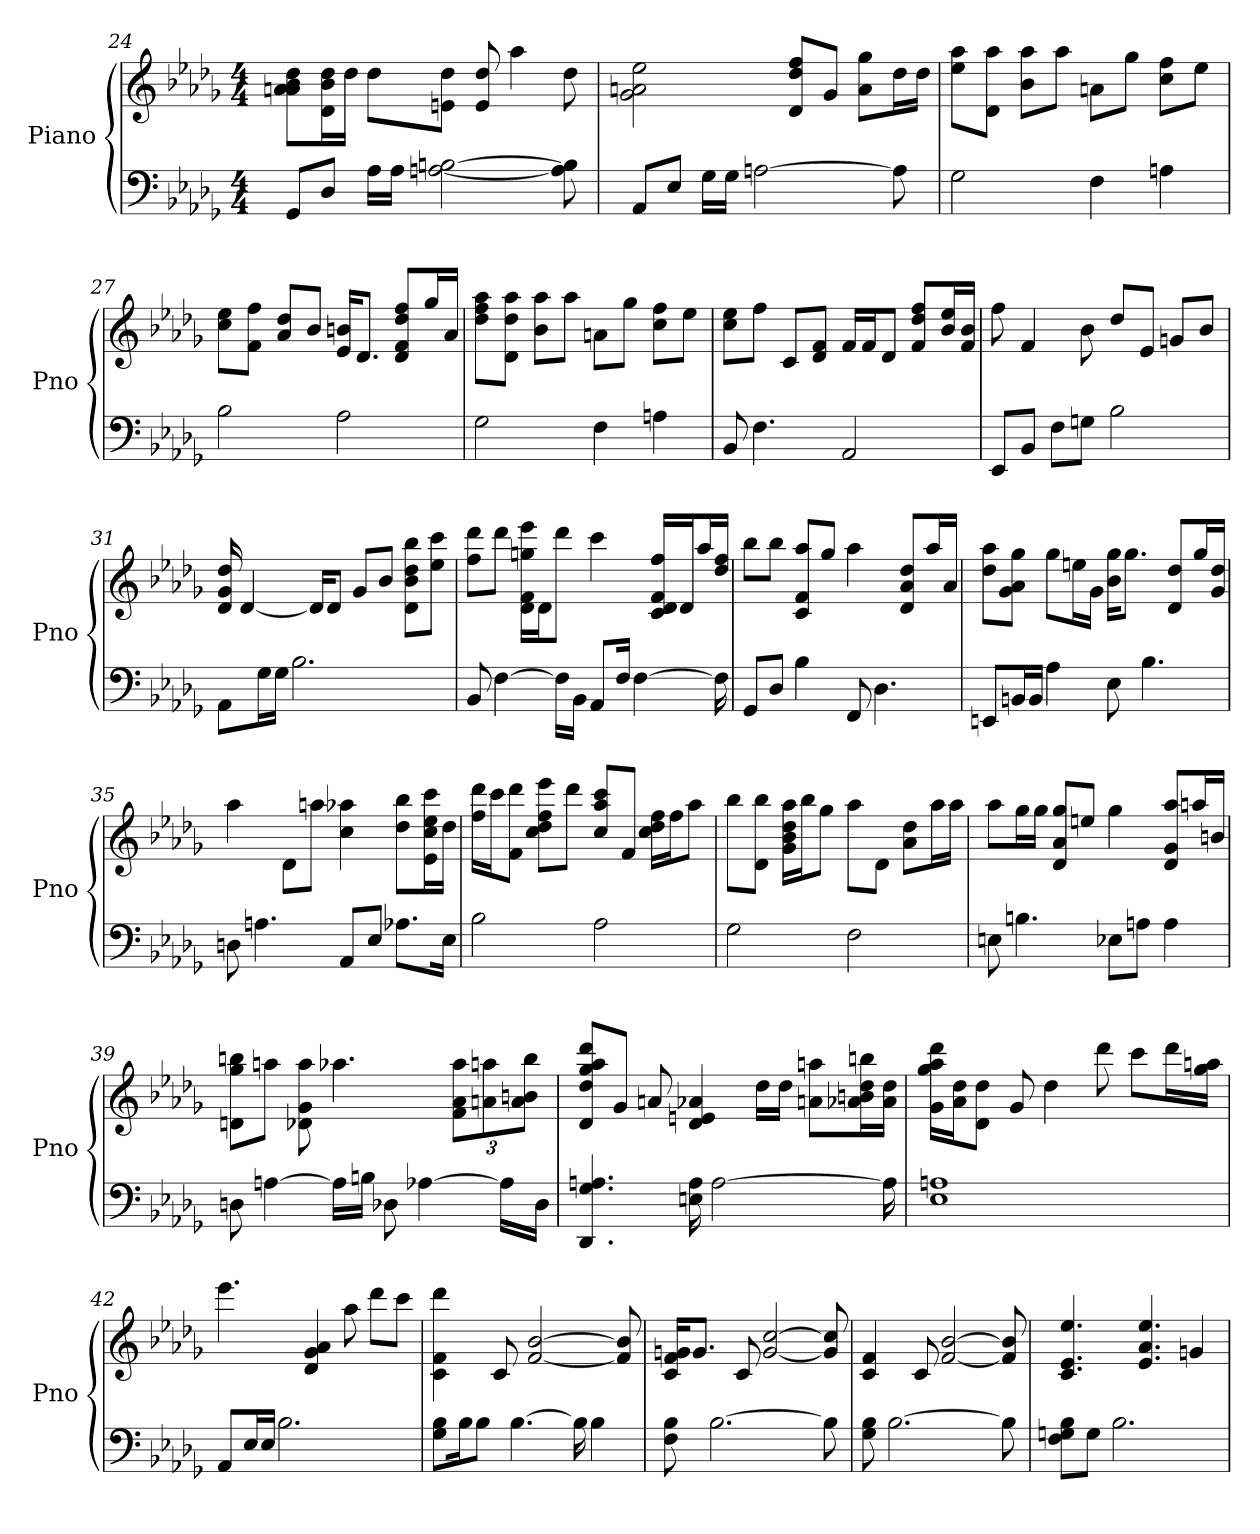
**kern	**kern
*part1	*part1
*staff2	*staff1
*I"Piano	*
*I'Pno	*
*clefF4	*clefG2
*k[b-e-a-d-g-]	*k[b-e-a-d-g-]
*D-:	*D-:
*M4/4	*M4/4
=24	=24
8GG-/L	8a-\ 8an\ 8b-\ 8dd-\L
8D-/J	16d-\ 16b-\ 16dd-\L
.	16dd-\JJ
16A-\LL	8dd-\L
16A-\JJ	.
[2An\ [2Bn\	8en\ 8dd-\J
.	8e/ 8dd-/
.	4aa-\
8A\] 8B\]	8dd-\
=25	=25
8AA-/L	2g-\ 2an\ 2ee-\
8E-/J	.
16G-\LL	.
16G-\JJ	.
[2An\	.
.	8d-/ 8dd-/ 8ff/L
.	8g-/J
.	8a\ 8gg-\L
8A\]	16dd-\L
.	16dd-\JJ
!!LO:LB:g=z
=26	=26
2G-\	8ee-\ 8aa-\L
.	8d-\ 8aa-\J
.	8b-\ 8aa-\L
.	8aa-\J
4F\	8an\L
.	8gg-\J
4An\	8cc\ 8ff\L
.	8ee-\J
=27	=27
2B-\	8cc\ 8ee-\L
.	8f\ 8ff\J
.	8a-/ 8dd-/L
.	8b-/J
2A-\	16e-/ 16bn/KL
.	8.d-/J
.	8d-/ 8f/ 8dd-/ 8ff/L
.	16gg-/L
.	16a-/JJ
=28	=28
2G-\	8dd-\ 8ff\ 8aa-\L
.	8d-\ 8dd-\ 8aa-\J
.	8b-\ 8aa-\L
.	8aa-\J
4F\	8an\L
.	8gg-\J
4An\	8cc\ 8ff\L
.	8ee-\J
!!LO:LB:g=z
=29	=29
8BB-/	8cc\ 8ee-\L
4.F\	8ff\J
.	8c/L
.	8d-/ 8f/J
2AA-/	16f/LL
.	16f/J
.	8d-/J
.	8f/ 8dd-/ 8ff/L
.	16b-/ 16ee-/L
.	16f/ 16b-/JJ
=30	=30
8EE-/L	8ff\
8BB-/J	4f/
8F\L	.
8Gn\J	8b-\
2B-\	8dd-/L
.	8e-/J
.	8gn/L
.	8b-/J
=31	=31
8AA-\L	16d-/ 16g-/ 16dd-/
.	[4d-/
16G-\L	.
16G-\JJ	.
2.B-\	.
.	16d-/KL]
.	8d-/J
.	8g-/L
.	8b-/J
.	8d-\ 8b-\ 8dd-\ 8bb-\L
.	8ee-\ 8ccc\J
!!LO:LB:g=z
=32	=32
8BB-/	8ff\ 8ddd-\L
[4F\	8ddd-\J
.	16d-\ 16f\ 16ggn\ 16eee-\LL
.	16d-\J
16F\LL]	8ddd-\J
16BB-\JJ	.
8AA-/L	4ccc\
16F/Jk	.
[4F\	.
.	16c/ 16d-/ 16f/ 16ff/LL
.	16d-/J
.	16aa-/L
16F\]	16dd-/ 16ff/JJ
=33	=33
8GG-/L	8bb-\L
8D-/J	8bb-\J
4B-\	8c/ 8f/ 8aa-/L
.	8gg-/J
8FF/	4aa-\
4.D-\	.
.	8d-/ 8a-/ 8dd-/L
.	16aa-/L
.	16a-/JJ
!!LO:LB:g=z
=34	=34
8EEn/L	8dd-\ 8aa-\L
16BBn/L	8g-\ 8a-\ 8gg-\J
16BB/JJ	.
4A-\	8gg-\L
.	16een\L
.	16g-\JJ
8E-\	16b-\ 16gg-\KL
.	8.gg-\J
4.B-\	.
.	8d-/ 8dd-/L
.	16gg-/L
.	16g-/ 16dd-/JJ
=35	=35
8Dn\	4aa-\
4.An\	.
.	8d-\L
.	8aan\J
8AA-/L	4cc\ 4aa-X\
8E-/J	.
8.A-X\L	8dd-\ 8bb-\L
.	16e-\ 16cc\ 16ee-\ 16ccc\L
16E-\Jk	16dd-\JJ
=36	=36
2B-\	16ff\ 16ddd-\LL
.	16ccc\J
.	8f\ 8ddd-\J
.	8cc\ 8dd-\ 8ff\ 8eee-\L
.	8ddd-\J
2A-\	8cc/ 8aa-/ 8ccc/L
.	8f/J
.	16cc\ 16dd-\ 16ff\LL
.	16ff\J
.	8aa-\J
!!LO:LB:g=z
=37	=37
2G-\	8bb-\L
.	8d-\ 8bb-\J
.	16g-\ 16b-\ 16dd-\ 16aa-\LL
.	16bb-\J
.	8gg-\J
2F\	8aa-\L
.	8d-\J
.	8a-\ 8dd-\L
.	16aa-\L
.	16aa-\JJ
=38	=38
8En\	8aa-\L
4.Bn\	16gg-\L
.	16gg-\JJ
.	8d-/ 8a-/ 8gg-/L
.	8een/J
8E-X\L	4gg-\
8An\J	.
4A\	8d-/ 8g-/ 8aa-/L
.	16aan/L
.	16bn/JJ
=39	=39
8Dn\	8dn\ 8gg-\ 8bbn\L
[4An\	8aan\J
.	8d-X\ 8g-\ 8aa\
16A\LL]	4.aa-X\
16Bn\JJ	.
8D-X\	.
[4A-X\	.
.	12f\ 12a-\ 12aa-\L
.	12an\ 12aan\
16A-\LL]	.
.	12a\ 12bn\ 12bb\J
16D-\JJ	.
!!LO:PB:g=z
=40	=40
4.DD-/ 4.G-/ 4.An/	8d-/ 8dd-/ 8gg-/ 8aa-/ 8ddd-/L
.	8g-/J
.	8an/
16En\ 16A\	4d-/ 4en/ 4a-X/
[2A\	.
.	16dd-\LL
.	16dd-\JJ
.	8an\ 8aan\L
.	16a-X\ 16bn\ 16dd-\ 16bbn\L
16A\]	16a-\ 16dd-\JJ
=41	=41
1E- 1An	16g-\ 16gg-\ 16aa-\ 16ddd-\LL
.	16a-\ 16dd-\J
.	8d-\ 8dd-\J
.	8g-/
.	4dd-\
.	8ddd-\
.	8ccc\L
.	16ddd-\L
.	16gg-\ 16aan\JJ
=42	=42
8AA-/L	4.eee-\
16E-/L	.
16E-/JJ	.
2.B-\	.
.	4d-/ 4g-/ 4a-/
.	8aa-\
.	8ddd-\L
.	8ccc\J
!!LO:LB:g=z
=43	=43
8G-\ 8B-\L	4c\ 4f\ 4ddd-\
16B-\K	.
8B-\J	.
.	8c/
[4.B-\	.
.	[2f/ [2b-/
16B-\]	.
4B-\	.
.	8f/] 8b-/]
=44	=44
8F\ 8B-\	16c/ 16f/ 16gn/KL
.	8.g/J
[2.B-\	.
.	8c/
.	[2g/ [2cc/
8B-\]	8g/] 8cc/]
=45	=45
8G-\ 8B-\	4c/ 4f/
[2.B-\	.
.	8c/
.	[2f/ [2b-/
8B-\]	8f/] 8b-/]
=46	=46
8F\ 8Gn\ 8B-\L	4.c/ 4.e-/ 4.ee-/
8G\J	.
2.B-\	.
.	4.e-/ 4.a-/ 4.ee-/
.	4gn/
=	=
*-	*-
